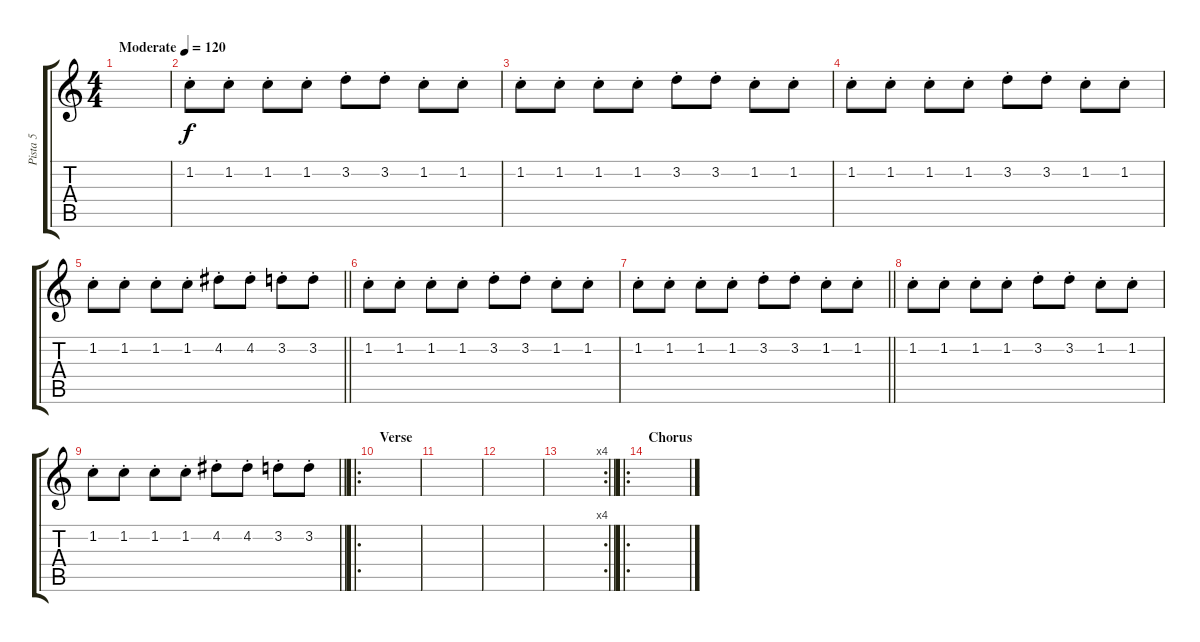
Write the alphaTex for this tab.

\track ("Pista 5" "Pista 5") {instrument synthbass2}
\staff {score tabs}
\tuning (E4 B3 G3 D3 A2 E2) {hide}
\ts (4 4)
\tempo (120 "Moderate")
\clef g2
\ks c
|
1.2{st}.8 1.2{st}.8 1.2{st}.8 1.2{st}.8 3.2{st}.8 3.2{st}.8 1.2{st}.8 1.2{st}.8 |
1.2{st}.8 1.2{st}.8 1.2{st}.8 1.2{st}.8 3.2{st}.8 3.2{st}.8 1.2{st}.8 1.2{st}.8 |
1.2{st}.8 1.2{st}.8 1.2{st}.8 1.2{st}.8 3.2{st}.8 3.2{st}.8 1.2{st}.8 1.2{st}.8 |
\barLineRight lightlight
1.2{st}.8 1.2{st}.8 1.2{st}.8 1.2{st}.8 4.2{st}.8 4.2{st}.8 3.2{st}.8 3.2{st}.8 |
1.2{st}.8 1.2{st}.8 1.2{st}.8 1.2{st}.8 3.2{st}.8 3.2{st}.8 1.2{st}.8 1.2{st}.8 |
\barLineRight lightlight
1.2{st}.8 1.2{st}.8 1.2{st}.8 1.2{st}.8 3.2{st}.8 3.2{st}.8 1.2{st}.8 1.2{st}.8 |
1.2{st}.8 1.2{st}.8 1.2{st}.8 1.2{st}.8 3.2{st}.8 3.2{st}.8 1.2{st}.8 1.2{st}.8 |
\barLineRight lightlight
1.2{st}.8 1.2{st}.8 1.2{st}.8 1.2{st}.8 4.2{st}.8 4.2{st}.8 3.2{st}.8 3.2{st}.8 |
\ro
\section ("" "Verse")
|
|
|
\rc 4
\barLineRight lightlight
|
\ro
\section ("" "Chorus")
